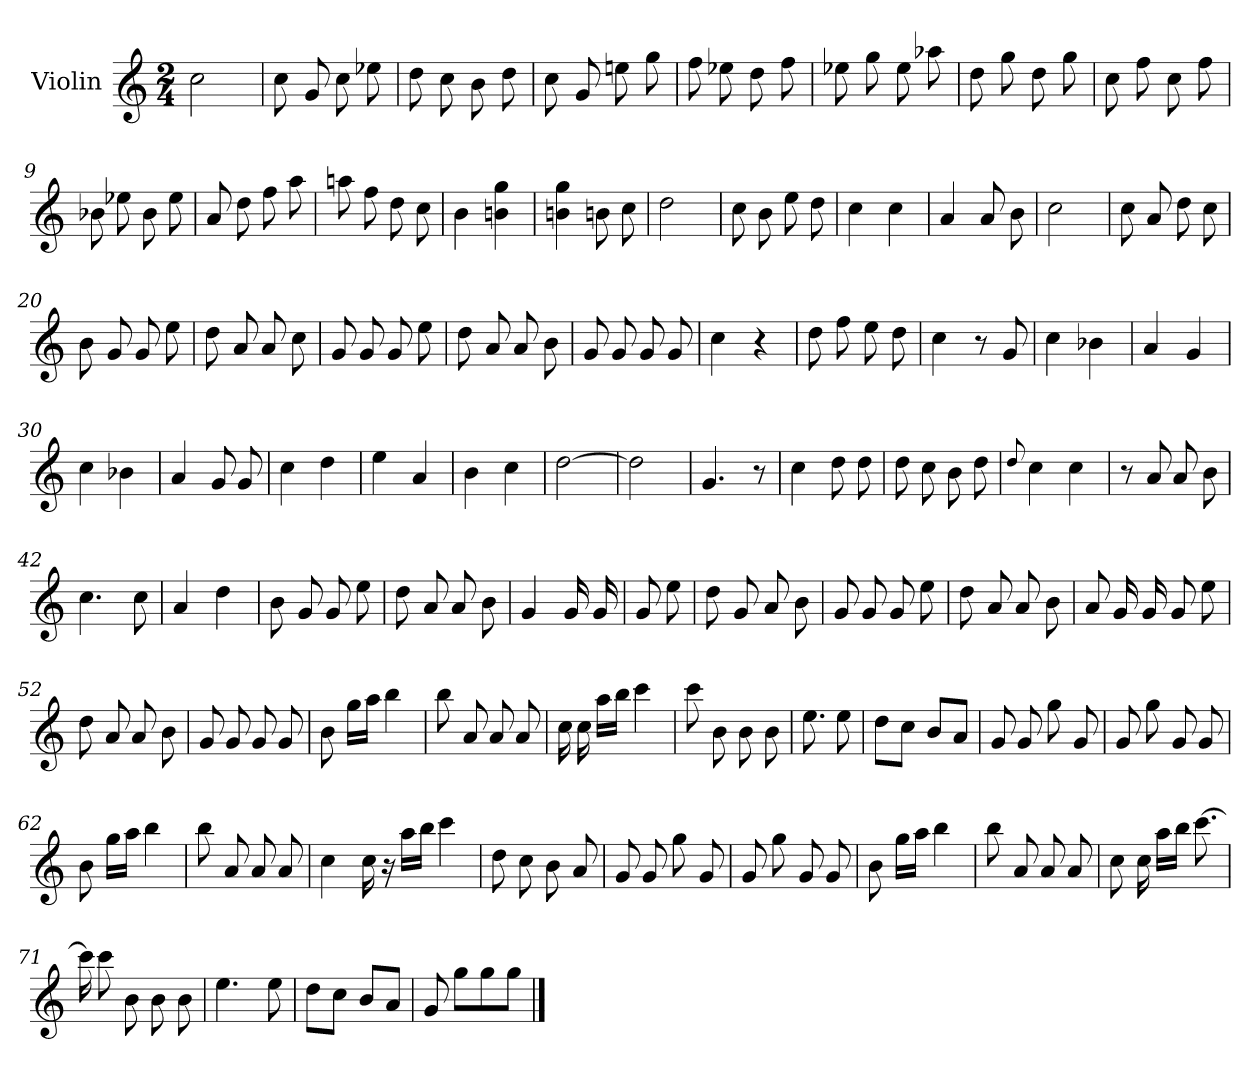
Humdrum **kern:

**kern
*part1
*staff1
*I"Violin
*I'Vln.
*clefG2
*k[]
*M2/4
=1
2cc\
=2
8cc\
8g/
8cc\
8ee-X\
=3
8dd\
8cc\
8b\
8dd\
=4
8cc\
8g/
8een\
8gg\
=5
8ff\
8ee-X\
8dd\
8ff\
=6
8ee-X\
8gg\
8ee-\
8aa-X\
=7
8dd\
8gg\
8dd\
8gg\
=8
8cc\
8ff\
8cc\
8ff\
!!LO:LB:g=z
=9
8b-X\
8ee-X\
8b-\
8ee-\
=10
8a/
8dd\
8ff\
8aa\
=11
8aan\
8ff\
8dd\
8cc\
=12
4b\
4bn\ 4gg\
=13
4bn\ 4gg\
8bn\
8cc\
=14
2dd\
=15
8cc\
8b\
8ee\
8dd\
=16
4cc\
4cc\
=17
4a/
8a/
8b\
=18
2cc\
!!LO:LB:g=z
=19
8cc\
8a/
8dd\
8cc\
=20
8b\
8g/
8g/
8ee\
=21
8dd\
8a/
8a/
8cc\
=22
8g/
8g/
8g/
8ee\
=23
8dd\
8a/
8a/
8b\
=24
8g/
8g/
8g/
8g/
=25
4cc\
4r
=26
8dd\
8ff\
8ee\
8dd\
!!LO:LB:g=z
=27
4cc\
8r
8g/
=28
4cc\
4b-X\
=29
4a/
4g/
=30
4cc\
4b-X\
=31
4a/
8g/
8g/
=32
4cc\
4dd\
=33
4ee\
4a/
=34
4b\
4cc\
=35
[2dd\
=36
2dd\]
=37
4.g/
8r
!!LO:LB:g=z
=38
4cc\
8dd\
8dd\
=39
8dd\
8cc\
8b\
8dd\
=40
8qqdd/
4cc\
4cc\
=41
8r
8a/
8a/
8b\
=42
4.cc\
8cc\
=43
4a/
4dd\
=44
8b\
8g/
8g/
8ee\
=45
8dd\
8a/
8a/
8b\
=46
4g/
16g/
16g/
!!LO:LB:g=z
=47
8g/
8ee\
=48
8dd\
8g/
8a/
8b\
=49
8g/
8g/
8g/
8ee\
=50
8dd\
8a/
8a/
8b\
=51
8a/
16g/
16g/
8g/
8ee\
=52
8dd\
8a/
8a/
8b\
=53
8g/
8g/
8g/
8g/
=54
8b\
16gg\LL
16aa\JJ
4bb\
!!LO:LB:g=z
=55
8bb\
8a/
8a/
8a/
=56
16cc\
16cc\
16aa\LL
16bb\JJ
4ccc\
=57
8ccc\
8b\
8b\
8b\
=58
8.ee\
8ee\
=59
8dd\L
8cc\J
8b/L
8a/J
=60
8g/
8g/
8gg\
8g/
=61
8g/
8gg\
8g/
8g/
=62
8b\
16gg\LL
16aa\JJ
4bb\
!!LO:LB:g=z
=63
8bb\
8a/
8a/
8a/
=64
4cc\
16cc\
16r
16aa\LL
16bb\JJ
4ccc\
=65
8dd\
8cc\
8b\
8a/
=66
8g/
8g/
8gg\
8g/
=67
8g/
8gg\
8g/
8g/
=68
8b\
16gg\LL
16aa\JJ
4bb\
=69
8bb\
8a/
8a/
8a/
!!LO:LB:g=z
=70
8cc\
16cc\
16aa\LL
16bb\JJ
[8.ccc\
=71
16ccc\]
8ccc\
8b\
8b\
8b\
=72
4.ee\
8ee\
=73
8dd\L
8cc\J
8b/L
8a/J
=74
8g/
8gg\L
8gg\
8gg\J
==
*-
